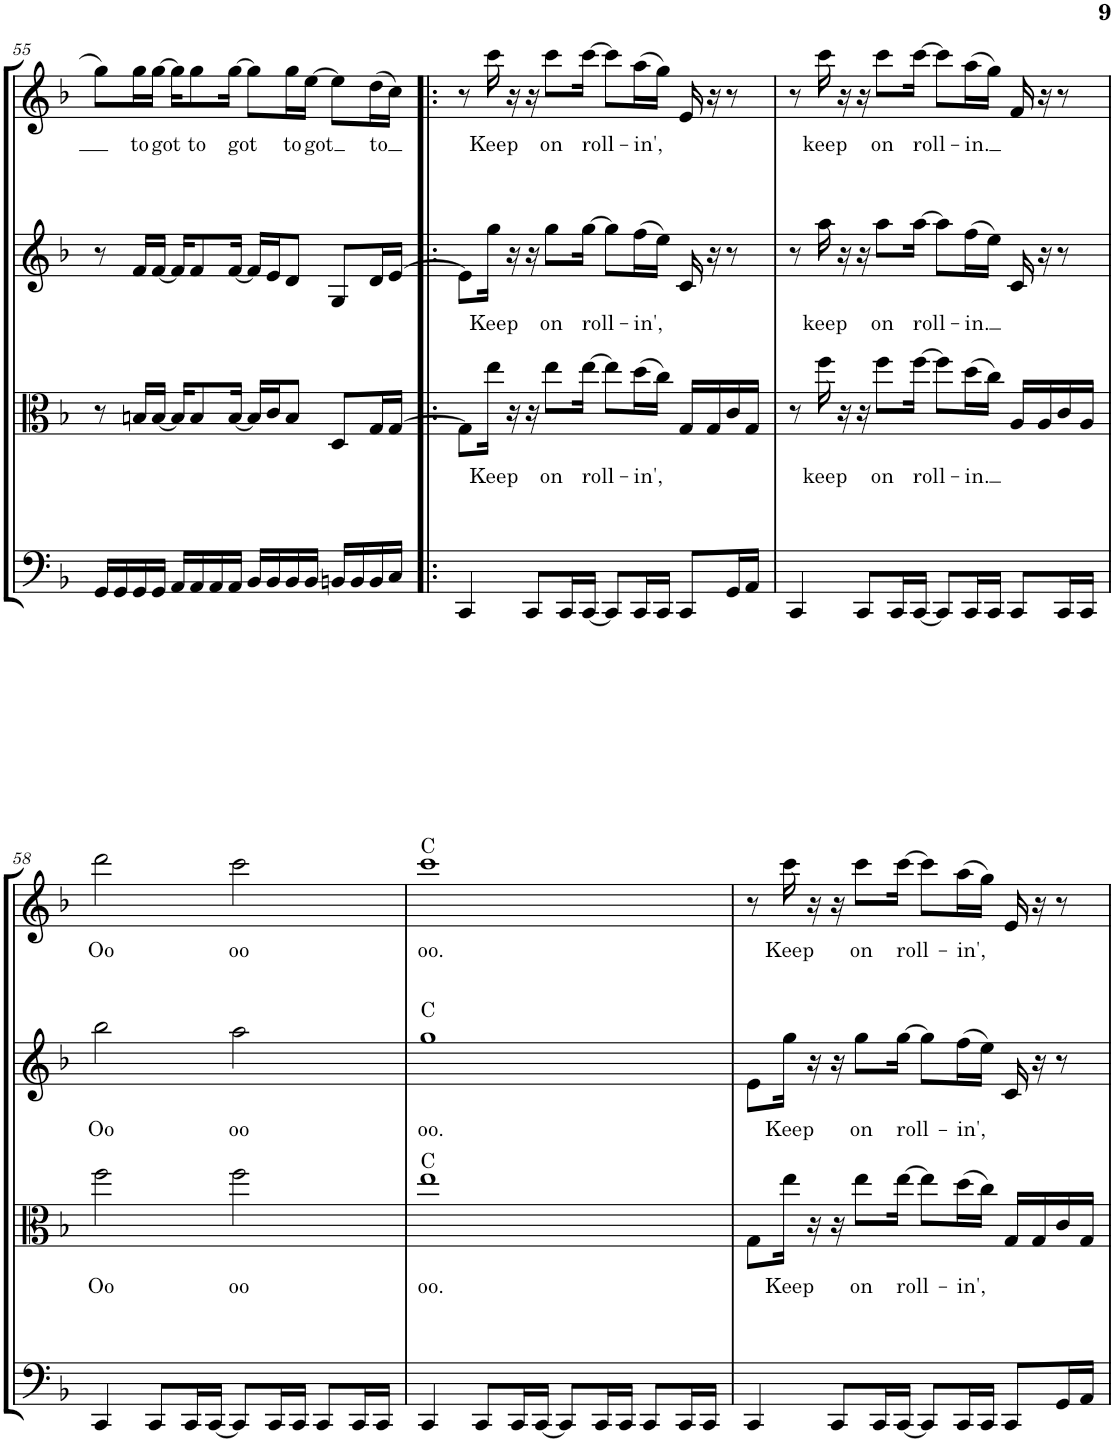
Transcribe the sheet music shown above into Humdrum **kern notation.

**kern	**kern	**text	**harte	**kern	**text	**harte	**kern	**text	**harte
*part4	*part3	*part3	*part3	*part2	*part2	*part2	*part1	*part1	*part1
*staff4	*staff3	*staff3	*	*staff2	*staff2	*	*staff1	*staff1	*
*I"Violoncello	*I"Viola	*	*	*I"Violin II	*	*	*I"Violin I	*	*
*I'Vc	*I'Vla	*	*	*I'Vln	*	*	*I'Vln	*	*
!!LO:PB:g=z
*clefF4	*clefC3	*	*	*clefG2	*	*	*clefG2	*	*
*k[b-]	*k[b-]	*	*	*k[b-]	*	*	*k[b-]	*	*
*M4/4	*M4/4	*	*	*M4/4	*	*	*M4/4	*	*
=55	=55	=55	=55	=55	=55	=55	=55	=55	=55
16GG/LL	8r	.	.	8r	.	.	8gg\L	.	.
16GG/	.	.	.	.	.	.	.	.	.
!	!	!	!	!	!	!	!	!LO:LY:b	!
16GG/	16Bn/LL	.	.	16f/LL	.	.	16gg\L	to	.
!	!	!	!	!	!	!	!	!LO:LY:b	!
16GG/JJ	[16B/JJ	.	.	[16f/JJ	.	.	[16gg\JJ	got	.
16AA/LL	16B/KL]	.	.	16f/KL]	.	.	16gg\KL]	.	.
!	!	!	!	!	!	!	!	!LO:LY:b	!
16AA/	8B/	.	.	8f/	.	.	8gg\	to	.
16AA/	.	.	.	.	.	.	.	.	.
!	!	!	!	!	!	!	!	!LO:LY:b	!
16AA/JJ	[16B/Jk	.	.	[16f/Jk	.	.	[16gg\Jk	got	.
16BB-/LL	16B/LL]	.	.	16f/LL]	.	.	8gg\L]	.	.
16BB-/	16c/J	.	.	16e/J	.	.	.	.	.
!	!	!	!	!	!	!	!	!LO:LY:b	!
16BB-/	8B/J	.	.	8d/J	.	.	16gg\L	to	.
!	!	!	!	!	!	!	!	!LO:LY:b	!
16BB-/JJ	.	.	.	.	.	.	[16ee\JJ	got	.
16BBn/LL	8D/L	.	.	8G/L	.	.	8ee\L]	.	.
16BB/	.	.	.	.	.	.	.	.	.
!	!	!	!	!	!	!	!	!LO:LY:b	!
16BB/	16G/L	.	.	16d/L	.	.	(16dd\L	to	.
16C/JJ	[16G/JJ	.	.	[16e/JJ	.	.	16cc\JJ)	.	.
=56!|:	=56!|:	=56!|:	=56!|:	=56!|:	=56!|:	=56!|:	=56!|:	=56!|:	=56!|:
4CC/	8G\L]	.	.	8e\L]	.	.	8r	.	.
!	!	!LO:LY:b	!	!	!LO:LY:b	!	!	!LO:LY:b	!
.	16ee\Jk	Keep	.	16gg\Jk	Keep	.	16ccc\	Keep	.
.	16r	.	.	16r	.	.	16r	.	.
8CC/L	16r	.	.	16r	.	.	16r	.	.
!	!	!LO:LY:b	!	!	!LO:LY:b	!	!	!LO:LY:b	!
.	8ee\L	on	.	8gg\L	on	.	8ccc\L	on	.
16CC/L	.	.	.	.	.	.	.	.	.
!	!	!LO:LY:b	!	!	!LO:LY:b	!	!	!LO:LY:b	!
[16CC/JJ	[16ee\Jk	roll-	.	[16gg\Jk	roll-	.	[16ccc\Jk	roll-	.
8CC/L]	8ee\L]	.	.	8gg\L]	.	.	8ccc\L]	.	.
!	!	!LO:LY:b	!	!	!LO:LY:b	!	!	!LO:LY:b	!
16CC/L	(16dd\L	-in',	.	(16ff\L	-in',	.	(16aa\L	-in',	.
16CC/JJ	16cc\JJ)	.	.	16ee\JJ)	.	.	16gg\JJ)	.	.
8CC/L	16G/LL	.	.	16c/	.	.	16e/	.	.
.	16G/	.	.	16r	.	.	16r	.	.
16GG/L	16c/	.	.	8r	.	.	8r	.	.
16AA/JJ	16G/JJ	.	.	.	.	.	.	.	.
=57	=57	=57	=57	=57	=57	=57	=57	=57	=57
4CC/	8r	.	.	8r	.	.	8r	.	.
!	!	!LO:LY:b	!	!	!LO:LY:b	!	!	!LO:LY:b	!
.	16ff\	keep	.	16aa\	keep	.	16ccc\	keep	.
.	16r	.	.	16r	.	.	16r	.	.
8CC/L	16r	.	.	16r	.	.	16r	.	.
!	!	!LO:LY:b	!	!	!LO:LY:b	!	!	!LO:LY:b	!
.	8ff\L	on	.	8aa\L	on	.	8ccc\L	on	.
16CC/L	.	.	.	.	.	.	.	.	.
!	!	!LO:LY:b	!	!	!LO:LY:b	!	!	!LO:LY:b	!
[16CC/JJ	[16ff\Jk	roll-	.	[16aa\Jk	roll-	.	[16ccc\Jk	roll-	.
8CC/L]	8ff\L]	.	.	8aa\L]	.	.	8ccc\L]	.	.
!	!	!LO:LY:b	!	!	!LO:LY:b	!	!	!LO:LY:b	!
16CC/L	(16dd\L	-in.	.	(16ff\L	-in.	.	(16aa\L	-in.	.
16CC/JJ	16cc\JJ)	.	.	16ee\JJ)	.	.	16gg\JJ)	.	.
8CC/L	16A/LL	.	.	16c/	.	.	16f/	.	.
.	16A/	.	.	16r	.	.	16r	.	.
16CC/L	16c/	.	.	8r	.	.	8r	.	.
16CC/JJ	16A/JJ	.	.	.	.	.	.	.	.
!!LO:LB:g=z
=58	=58	=58	=58	=58	=58	=58	=58	=58	=58
!	!	!LO:LY:b	!	!	!LO:LY:b	!	!	!LO:LY:b	!
4CC/	2ff\	Oo	.	2bb-\	Oo	.	2ddd\	Oo	.
8CC/L	.	.	.	.	.	.	.	.	.
16CC/L	.	.	.	.	.	.	.	.	.
[16CC/JJ	.	.	.	.	.	.	.	.	.
!	!	!LO:LY:b	!	!	!LO:LY:b	!	!	!LO:LY:b	!
8CC/L]	2ff\	oo	.	2aa\	oo	.	2ccc\	oo	.
16CC/L	.	.	.	.	.	.	.	.	.
16CC/JJ	.	.	.	.	.	.	.	.	.
8CC/L	.	.	.	.	.	.	.	.	.
16CC/L	.	.	.	.	.	.	.	.	.
16CC/JJ	.	.	.	.	.	.	.	.	.
=59	=59	=59	=59	=59	=59	=59	=59	=59	=59
!	!	!LO:LY:b	!	!	!LO:LY:b	!	!	!LO:LY:b	!
4CC/	1ee	oo.	C:maj	1gg	oo.	C:maj	1ccc	oo.	C:maj
8CC/L	.	.	.	.	.	.	.	.	.
16CC/L	.	.	.	.	.	.	.	.	.
[16CC/JJ	.	.	.	.	.	.	.	.	.
8CC/L]	.	.	.	.	.	.	.	.	.
16CC/L	.	.	.	.	.	.	.	.	.
16CC/JJ	.	.	.	.	.	.	.	.	.
8CC/L	.	.	.	.	.	.	.	.	.
16CC/L	.	.	.	.	.	.	.	.	.
16CC/JJ	.	.	.	.	.	.	.	.	.
=60	=60	=60	=60	=60	=60	=60	=60	=60	=60
4CC/	8G\L	.	.	8e\L	.	.	8r	.	.
!	!	!LO:LY:b	!	!	!LO:LY:b	!	!	!LO:LY:b	!
.	16ee\Jk	Keep	.	16gg\Jk	Keep	.	16ccc\	Keep	.
.	16r	.	.	16r	.	.	16r	.	.
8CC/L	16r	.	.	16r	.	.	16r	.	.
!	!	!LO:LY:b	!	!	!LO:LY:b	!	!	!LO:LY:b	!
.	8ee\L	on	.	8gg\L	on	.	8ccc\L	on	.
16CC/L	.	.	.	.	.	.	.	.	.
!	!	!LO:LY:b	!	!	!LO:LY:b	!	!	!LO:LY:b	!
[16CC/JJ	[16ee\Jk	roll-	.	[16gg\Jk	roll-	.	[16ccc\Jk	roll-	.
8CC/L]	8ee\L]	.	.	8gg\L]	.	.	8ccc\L]	.	.
!	!	!LO:LY:b	!	!	!LO:LY:b	!	!	!LO:LY:b	!
16CC/L	(16dd\L	-in',	.	(16ff\L	-in',	.	(16aa\L	-in',	.
16CC/JJ	16cc\JJ)	.	.	16ee\JJ)	.	.	16gg\JJ)	.	.
8CC/L	16G/LL	.	.	16c/	.	.	16e/	.	.
.	16G/	.	.	16r	.	.	16r	.	.
16GG/L	16c/	.	.	8r	.	.	8r	.	.
16AA/JJ	16G/JJ	.	.	.	.	.	.	.	.
=	=	=	=	=	=	=	=	=	=
*-	*-	*-	*-	*-	*-	*-	*-	*-	*-
